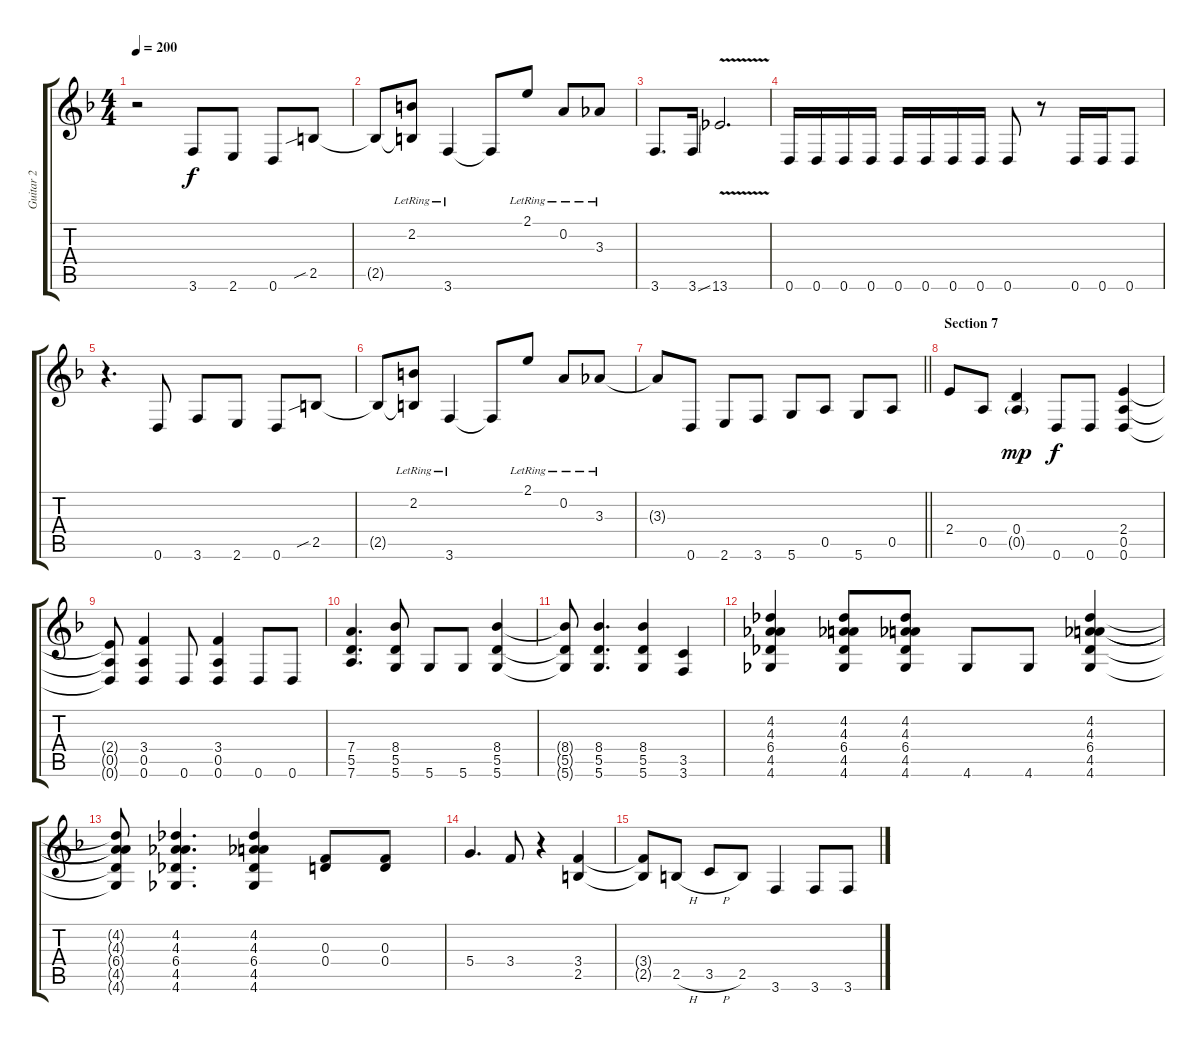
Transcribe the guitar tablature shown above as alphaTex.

\track ("Guitar 2" "Guitar 2") {instrument distortionguitar}
\staff {score tabs}
\tuning (D4 A3 F3 D3 A2 D2) {hide}
\ts (4 4)
\tempo 200
\clef g2
\ks f
r.2{dy f} 3.6.8 2.6.8 0.6.8 2.5{sib}.8 |
2.5{t}.8 (2.2{lr} 2.5{t}).8 3.6{lr}.4 3.6{t}.8 2.1{lr}.8 0.2{lr}.8 3.3{lr}.8 |
3.6.8{d} 3.6{ss}.16 13.6{v}.2{d} |
0.6.16 0.6.16 0.6.16 0.6.16 0.6.16 0.6.16 0.6.16 0.6.16 0.6.8 r.8 0.6.16 0.6.16 0.6.8 |
r.4{d} 0.6.8 3.6.8 2.6.8 0.6.8 2.5{sib}.8 |
2.5{t}.8 (2.2{lr} 2.5{t}).8 3.6{lr}.4 3.6{t}.8 2.1{lr}.8 0.2{lr}.8 3.3{lr}.8 |
\barLineRight lightlight
3.3{t}.8 0.6.8 2.6.8 3.6.8 5.6.8 0.5.8 5.6.8 0.5.8 |
\section ("" "Section 7")
2.4.8 0.5.8 (0.4 0.5{g}).4{dy mp} 0.6.8{dy f} 0.6.8 (2.4 0.5 0.6).4 |
(2.4{t} 0.5{t} 0.6{t}).8 (3.4 0.5 0.6).4 0.6.8 (3.4 0.5 0.6).4 0.6.8 0.6.8 |
(7.4 5.5 7.6).4{d} (8.4 5.5 5.6).8 5.6.8 5.6.8 (8.4 5.5 5.6).4 |
(8.4{t} 5.5{t} 5.6{t}).8 (8.4 5.5 5.6).4{d} (8.4 5.5 5.6).4 (3.5 3.6).4 |
(4.2 4.3 6.4 4.5 4.6).4 (4.2 4.3 6.4 4.5 4.6).8 (4.2 4.3 6.4 4.5 4.6).8 4.6.8 4.6.8 (4.2 4.3 6.4 4.5 4.6).4 |
(4.2{t} 4.3{t} 6.4{t} 4.5{t} 4.6{t}).8 (4.2 4.3 6.4 4.5 4.6).4{d} (4.2 4.3 6.4 4.5 4.6).4 (0.3 0.4).8 (0.3 0.4).8 |
5.4.4{d} 3.4.8 r.4 (3.4 2.5).4 |
(3.4{t} 2.5{t}).8 2.5{h}.8 3.5{h}.8 2.5.8 3.6.4 3.6.8 3.6.8
